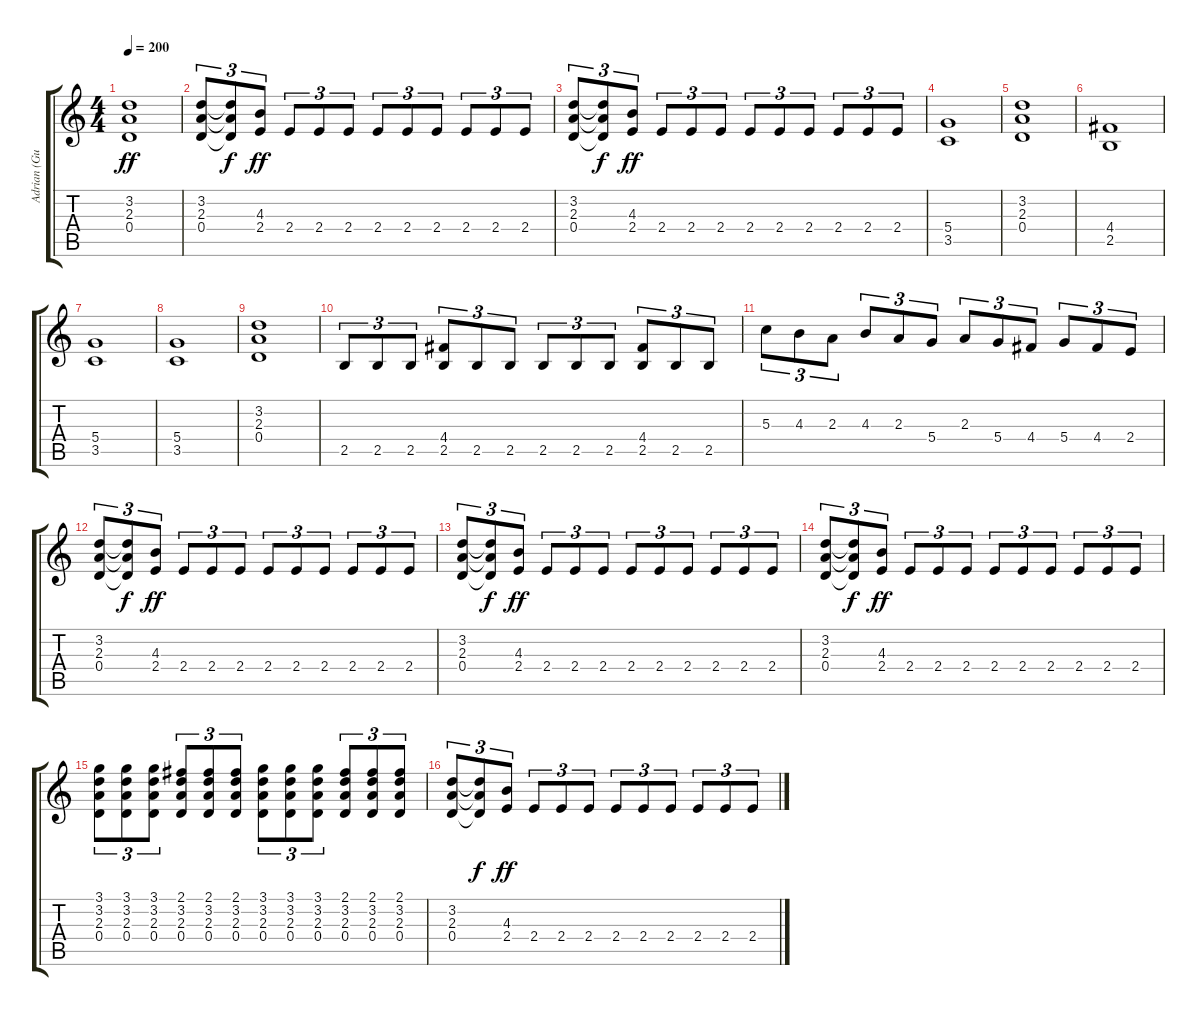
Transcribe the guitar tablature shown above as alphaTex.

\track ("Adrian (Guitar 2)" "Adrian (Gu") {instrument distortionguitar}
\staff {score tabs}
\tuning (E4 B3 G3 D3 A2 E2) {hide}
\ts (4 4)
\tempo 200
\clef g2
\ks c
(3.2 2.3 0.4).1{dy ff} |
(3.2 2.3 0.4).8{tu (3 2)} (3.2{t} 2.3{t} 0.4{t}).8{tu (3 2) dy f} (4.3 2.4).8{tu (3 2) dy ff} 2.4.8{tu (3 2)} 2.4.8{tu (3 2)} 2.4.8{tu (3 2)} 2.4.8{tu (3 2)} 2.4.8{tu (3 2)} 2.4.8{tu (3 2)} 2.4.8{tu (3 2)} 2.4.8{tu (3 2)} 2.4.8{tu (3 2)} |
(3.2 2.3 0.4).8{tu (3 2)} (3.2{t} 2.3{t} 0.4{t}).8{tu (3 2) dy f} (4.3 2.4).8{tu (3 2) dy ff} 2.4.8{tu (3 2)} 2.4.8{tu (3 2)} 2.4.8{tu (3 2)} 2.4.8{tu (3 2)} 2.4.8{tu (3 2)} 2.4.8{tu (3 2)} 2.4.8{tu (3 2)} 2.4.8{tu (3 2)} 2.4.8{tu (3 2)} |
(5.4 3.5).1 |
(3.2 2.3 0.4).1 |
(4.4 2.5).1 |
(5.4 3.5).1 |
(5.4 3.5).1 |
(3.2 2.3 0.4).1 |
2.5.8{tu (3 2)} 2.5.8{tu (3 2)} 2.5.8{tu (3 2)} (4.4 2.5).8{tu (3 2)} 2.5.8{tu (3 2)} 2.5.8{tu (3 2)} 2.5.8{tu (3 2)} 2.5.8{tu (3 2)} 2.5.8{tu (3 2)} (4.4 2.5).8{tu (3 2)} 2.5.8{tu (3 2)} 2.5.8{tu (3 2)} |
5.3.8{tu (3 2)} 4.3.8{tu (3 2)} 2.3.8{tu (3 2)} 4.3.8{tu (3 2)} 2.3.8{tu (3 2)} 5.4.8{tu (3 2)} 2.3.8{tu (3 2)} 5.4.8{tu (3 2)} 4.4.8{tu (3 2)} 5.4.8{tu (3 2)} 4.4.8{tu (3 2)} 2.4.8{tu (3 2)} |
(3.2 2.3 0.4).8{tu (3 2)} (3.2{t} 2.3{t} 0.4{t}).8{tu (3 2) dy f} (4.3 2.4).8{tu (3 2) dy ff} 2.4.8{tu (3 2)} 2.4.8{tu (3 2)} 2.4.8{tu (3 2)} 2.4.8{tu (3 2)} 2.4.8{tu (3 2)} 2.4.8{tu (3 2)} 2.4.8{tu (3 2)} 2.4.8{tu (3 2)} 2.4.8{tu (3 2)} |
(3.2 2.3 0.4).8{tu (3 2)} (3.2{t} 2.3{t} 0.4{t}).8{tu (3 2) dy f} (4.3 2.4).8{tu (3 2) dy ff} 2.4.8{tu (3 2)} 2.4.8{tu (3 2)} 2.4.8{tu (3 2)} 2.4.8{tu (3 2)} 2.4.8{tu (3 2)} 2.4.8{tu (3 2)} 2.4.8{tu (3 2)} 2.4.8{tu (3 2)} 2.4.8{tu (3 2)} |
(3.2 2.3 0.4).8{tu (3 2)} (3.2{t} 2.3{t} 0.4{t}).8{tu (3 2) dy f} (4.3 2.4).8{tu (3 2) dy ff} 2.4.8{tu (3 2)} 2.4.8{tu (3 2)} 2.4.8{tu (3 2)} 2.4.8{tu (3 2)} 2.4.8{tu (3 2)} 2.4.8{tu (3 2)} 2.4.8{tu (3 2)} 2.4.8{tu (3 2)} 2.4.8{tu (3 2)} |
(3.1 3.2 2.3 0.4).8{tu (3 2)} (3.1 3.2 2.3 0.4).8{tu (3 2)} (3.1 3.2 2.3 0.4).8{tu (3 2)} (2.1 3.2 2.3 0.4).8{tu (3 2)} (2.1 3.2 2.3 0.4).8{tu (3 2)} (2.1 3.2 2.3 0.4).8{tu (3 2)} (3.1 3.2 2.3 0.4).8{tu (3 2)} (3.1 3.2 2.3 0.4).8{tu (3 2)} (3.1 3.2 2.3 0.4).8{tu (3 2)} (2.1 3.2 2.3 0.4).8{tu (3 2)} (2.1 3.2 2.3 0.4).8{tu (3 2)} (2.1 3.2 2.3 0.4).8{tu (3 2)} |
(3.2 2.3 0.4).8{tu (3 2)} (3.2{t} 2.3{t} 0.4{t}).8{tu (3 2) dy f} (4.3 2.4).8{tu (3 2) dy ff} 2.4.8{tu (3 2)} 2.4.8{tu (3 2)} 2.4.8{tu (3 2)} 2.4.8{tu (3 2)} 2.4.8{tu (3 2)} 2.4.8{tu (3 2)} 2.4.8{tu (3 2)} 2.4.8{tu (3 2)} 2.4.8{tu (3 2)}
